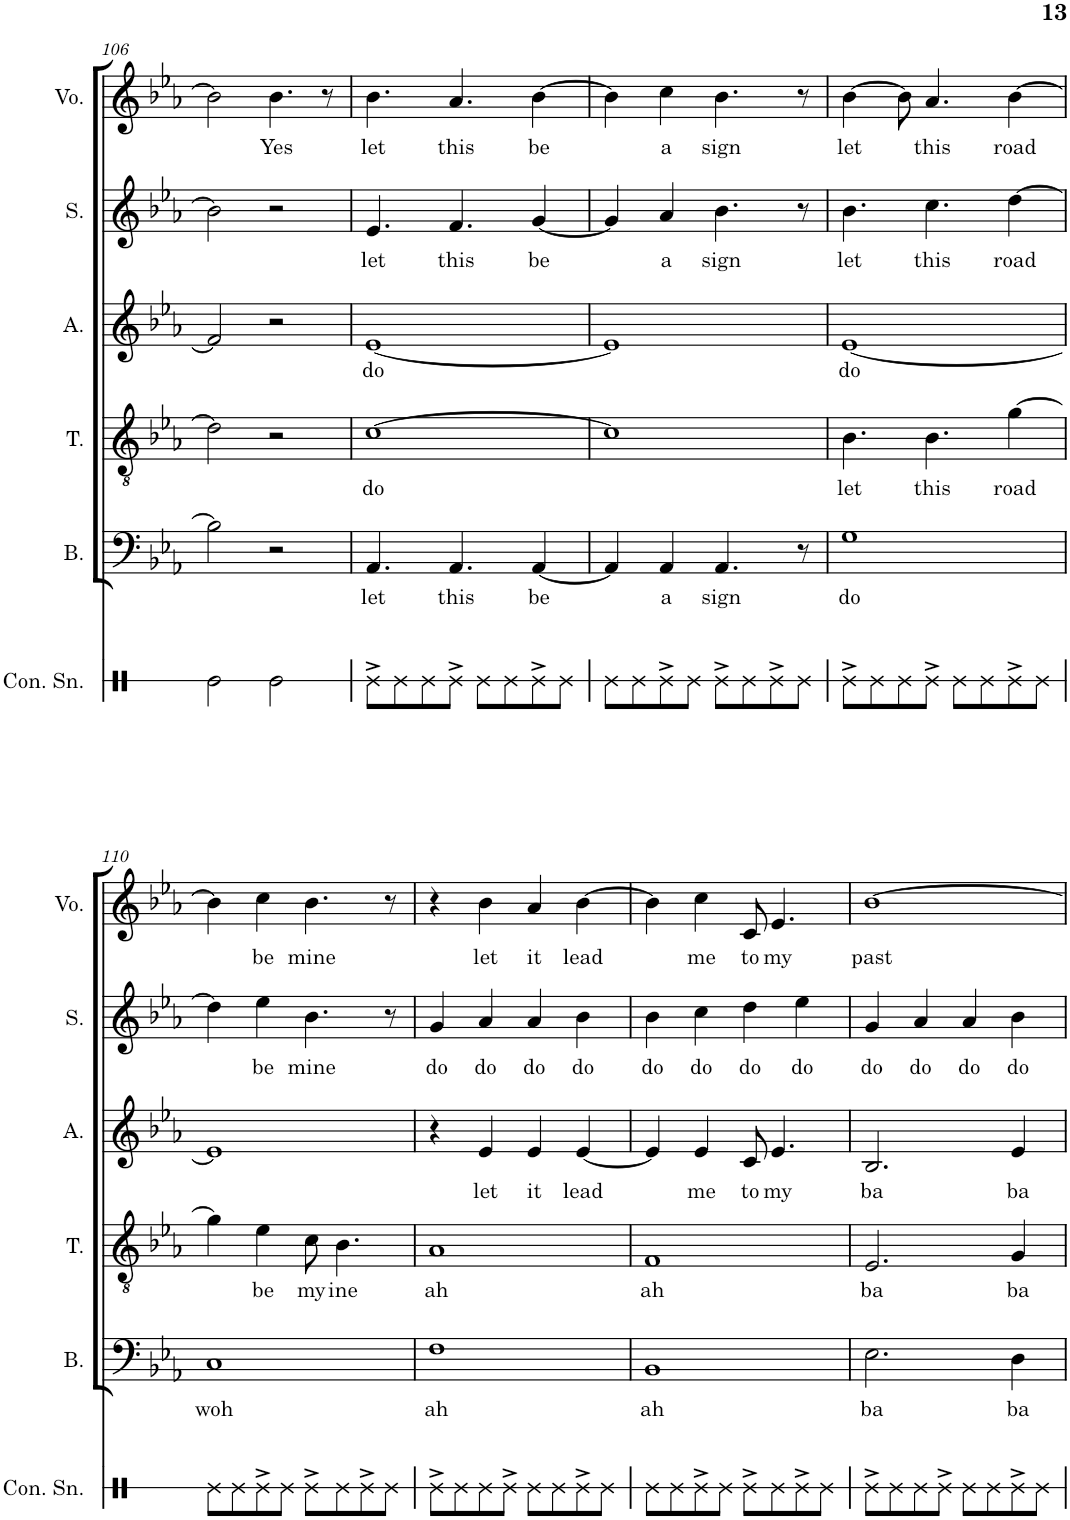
**kern	**kern	**text	**kern	**text	**kern	**text	**kern	**text	**kern	**text
*part6	*part5	*part5	*part4	*part4	*part3	*part3	*part2	*part2	*part1	*part1
*staff6	*staff5	*staff5	*staff4	*staff4	*staff3	*staff3	*staff2	*staff2	*staff1	*staff1
*I"Concert Snare Drum	*I"Bass	*	*I"Tenor	*	*I"Alto	*	*I"Soprano	*	*I"Voice	*
*I'Con. Sn.	*I'B.	*	*I'T.	*	*I'A.	*	*I'S.	*	*I'Vo.	*
!!LO:PB:g=z
*clefX	*clefF4	*	*clefGv2	*	*clefG2	*	*clefG2	*	*clefG2	*
*k[]	*k[b-e-a-]	*	*k[b-e-a-]	*	*k[b-e-a-]	*	*k[b-e-a-]	*	*k[b-e-a-]	*
*M2/2	*M2/2	*	*M2/2	*	*M2/2	*	*M2/2	*	*M2/2	*
*met(c|)	*met(c|)	*	*met(c|)	*	*met(c|)	*	*met(c|)	*	*met(c|)	*
=106	=106	=106	=106	=106	=106	=106	=106	=106	=106	=106
2Re\	2B-\]	.	2d\]	.	2f/]	.	2b-\]	.	2b-\]	.
!	!	!	!	!	!	!	!	!	!	!LO:LY:b
2Re\	2r	.	2r	.	2r	.	2r	.	4.b-\	Yes
.	.	.	.	.	.	.	.	.	8r	.
=107	=107	=107	=107	=107	=107	=107	=107	=107	=107	=107
!	!	!LO:LY:b	!	!LO:LY:b	!	!LO:LY:b	!	!LO:LY:b	!	!LO:LY:b
8Re^\L	4.AA-/	let	[1c	do	[1e-	do	4.e-/	let	4.b-\	let
8Re\	.	.	.	.	.	.	.	.	.	.
8Re\	.	.	.	.	.	.	.	.	.	.
!	!	!LO:LY:b	!	!	!	!	!	!LO:LY:b	!	!LO:LY:b
8Re^\J	4.AA-/	this	.	.	.	.	4.f/	this	4.a-/	this
8Re\L	.	.	.	.	.	.	.	.	.	.
8Re\	.	.	.	.	.	.	.	.	.	.
!	!	!LO:LY:b	!	!	!	!	!	!LO:LY:b	!	!LO:LY:b
8Re^\	[4AA-/	be	.	.	.	.	[4g/	be	[4b-\	be
8Re\J	.	.	.	.	.	.	.	.	.	.
=108	=108	=108	=108	=108	=108	=108	=108	=108	=108	=108
8Re\L	4AA-/]	.	1c]	.	1e-]	.	4g/]	.	4b-\]	.
8Re\	.	.	.	.	.	.	.	.	.	.
!	!	!LO:LY:b	!	!	!	!	!	!LO:LY:b	!	!LO:LY:b
8Re^\	4AA-/	a	.	.	.	.	4a-/	a	4cc\	a
8Re\J	.	.	.	.	.	.	.	.	.	.
!	!	!LO:LY:b	!	!	!	!	!	!LO:LY:b	!	!LO:LY:b
8Re^\L	4.AA-/	sign	.	.	.	.	4.b-\	sign	4.b-\	sign
8Re\	.	.	.	.	.	.	.	.	.	.
8Re^\	.	.	.	.	.	.	.	.	.	.
8Re\J	8r	.	.	.	.	.	8r	.	8r	.
=109	=109	=109	=109	=109	=109	=109	=109	=109	=109	=109
!	!	!LO:LY:b	!	!LO:LY:b	!	!LO:LY:b	!	!LO:LY:b	!	!LO:LY:b
8Re^\L	1G	do	4.B-\	let	[1e-	do	4.b-\	let	[4b-\	let
8Re\	.	.	.	.	.	.	.	.	.	.
8Re\	.	.	.	.	.	.	.	.	8b-\]	.
!	!	!	!	!LO:LY:b	!	!	!	!LO:LY:b	!	!LO:LY:b
8Re^\J	.	.	4.B-\	this	.	.	4.cc\	this	4.a-/	this
8Re\L	.	.	.	.	.	.	.	.	.	.
8Re\	.	.	.	.	.	.	.	.	.	.
!	!	!	!	!LO:LY:b	!	!	!	!LO:LY:b	!	!LO:LY:b
8Re^\	.	.	[4g\	road	.	.	[4dd\	road	[4b-\	road
8Re\J	.	.	.	.	.	.	.	.	.	.
!!LO:LB:g=z
=110	=110	=110	=110	=110	=110	=110	=110	=110	=110	=110
!	!	!LO:LY:b	!	!	!	!	!	!	!	!
8Re\L	1C	woh	4g\]	.	1e-]	.	4dd\]	.	4b-\]	.
8Re\	.	.	.	.	.	.	.	.	.	.
!	!	!	!	!LO:LY:b	!	!	!	!LO:LY:b	!	!LO:LY:b
8Re^\	.	.	4e-\	be	.	.	4ee-\	be	4cc\	be
8Re\J	.	.	.	.	.	.	.	.	.	.
!	!	!	!	!LO:LY:b	!	!	!	!LO:LY:b	!	!LO:LY:b
8Re^\L	.	.	8c\	my	.	.	4.b-\	mine	4.b-\	mine
!	!	!	!	!LO:LY:b	!	!	!	!	!	!
8Re\	.	.	4.B-\	ine	.	.	.	.	.	.
8Re^\	.	.	.	.	.	.	.	.	.	.
8Re\J	.	.	.	.	.	.	8r	.	8r	.
=111	=111	=111	=111	=111	=111	=111	=111	=111	=111	=111
!	!	!LO:LY:b	!	!LO:LY:b	!	!	!	!LO:LY:b	!	!
8Re^\L	1F	ah	1A-	ah	4r	.	4g/	do	4r	.
8Re\	.	.	.	.	.	.	.	.	.	.
!	!	!	!	!	!	!LO:LY:b	!	!LO:LY:b	!	!LO:LY:b
8Re\	.	.	.	.	4e-/	let	4a-/	do	4b-\	let
8Re^\J	.	.	.	.	.	.	.	.	.	.
!	!	!	!	!	!	!LO:LY:b	!	!LO:LY:b	!	!LO:LY:b
8Re\L	.	.	.	.	4e-/	it	4a-/	do	4a-/	it
8Re\	.	.	.	.	.	.	.	.	.	.
!	!	!	!	!	!	!LO:LY:b	!	!LO:LY:b	!	!LO:LY:b
8Re^\	.	.	.	.	[4e-/	lead	4b-\	do	[4b-\	lead
8Re\J	.	.	.	.	.	.	.	.	.	.
=112	=112	=112	=112	=112	=112	=112	=112	=112	=112	=112
!	!	!LO:LY:b	!	!LO:LY:b	!	!	!	!LO:LY:b	!	!
8Re\L	1BB-	ah	1F	ah	4e-/]	.	4b-\	do	4b-\]	.
8Re\	.	.	.	.	.	.	.	.	.	.
!	!	!	!	!	!	!LO:LY:b	!	!LO:LY:b	!	!LO:LY:b
8Re^\	.	.	.	.	4e-/	me	4cc\	do	4cc\	me
8Re\J	.	.	.	.	.	.	.	.	.	.
!	!	!	!	!	!	!LO:LY:b	!	!LO:LY:b	!	!LO:LY:b
8Re^\L	.	.	.	.	8c/	to	4dd\	do	8c/	to
!	!	!	!	!	!	!LO:LY:b	!	!	!	!LO:LY:b
8Re\	.	.	.	.	4.e-/	my	.	.	4.e-/	my
!	!	!	!	!	!	!	!	!LO:LY:b	!	!
8Re^\	.	.	.	.	.	.	4ee-\	do	.	.
8Re\J	.	.	.	.	.	.	.	.	.	.
=113	=113	=113	=113	=113	=113	=113	=113	=113	=113	=113
!	!	!LO:LY:b	!	!LO:LY:b	!	!LO:LY:b	!	!LO:LY:b	!	!LO:LY:b
8Re^\L	2.E-\	ba	2.E-/	ba	2.B-/	ba	4g/	do	[1b-	past
8Re\	.	.	.	.	.	.	.	.	.	.
!	!	!	!	!	!	!	!	!LO:LY:b	!	!
8Re\	.	.	.	.	.	.	4a-/	do	.	.
8Re^\J	.	.	.	.	.	.	.	.	.	.
!	!	!	!	!	!	!	!	!LO:LY:b	!	!
8Re\L	.	.	.	.	.	.	4a-/	do	.	.
8Re\	.	.	.	.	.	.	.	.	.	.
!	!	!LO:LY:b	!	!LO:LY:b	!	!LO:LY:b	!	!LO:LY:b	!	!
8Re^\	4D\	ba	4G/	ba	4e-/	ba	4b-\	do	.	.
8Re\J	.	.	.	.	.	.	.	.	.	.
=	=	=	=	=	=	=	=	=	=	=
*-	*-	*-	*-	*-	*-	*-	*-	*-	*-	*-
